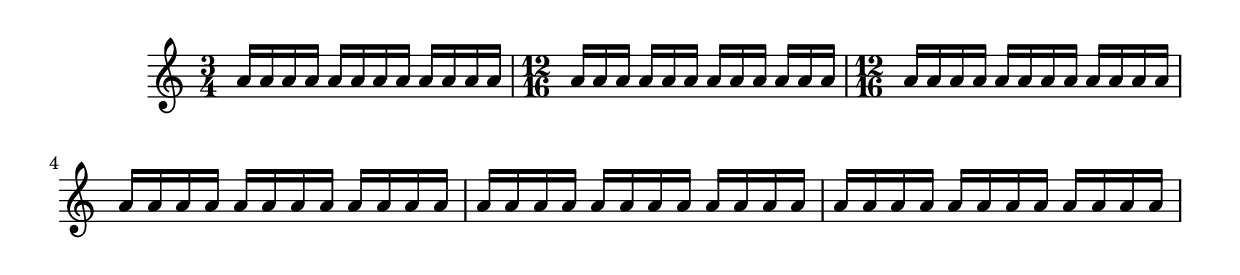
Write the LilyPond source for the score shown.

%% Do not edit this file; it is auto-generated from input/new
%% This file is in the public domain.
%% Note: this file works from version 2.12.0
\version "2.13.1"

\header {
  texidoces = "
La propiedad @code{measureLength} determina dónde se deben insertar
líneas divisorias y, con @code{beatLength} y @code{beatGrouping}, cómo
se deben generar las barras autoomáticas para las duraciones de barra
y compases para los que no hay ninguna regla definida para los finales
de barra. Este ejemplo muestra distintas dormas de controlar el
barrado mediante el establecimiento de estas propiedades. Las
explicaciones están en forma de comentarios dentro del código.

"
  doctitlees = "Utilización de beatLength y beatGrouping"

%% Translation of GIT committish :<0364058d18eb91836302a567c18289209d6e9706>
  texidocde = "
Die Eigenschaft @code{measureLength} bestimmt, wo Taktstriche eingefügt
werden sollen und, zusammen mit @code{beatLength} und
@code{beatGrouping}, wie automtische Balken für Notenlängen und
Taktarten, für die keine definierten Regeln gefunden werden, gesetzt
werden sollen.  Dieses Beispiel zeigt verschiedene Möglichkeiten,
die Balken zu kontrollieren, indem man diese Eigenschaften
beeinflusst.  Die Erklärungen werden als Kommentare im Quellcode
gegeben.
"
  doctitlede = "beatLength und beatGrouping benutzen"

  lsrtags = "rhythms"
  texidoc = "
The property @code{measureLength} determines where bar lines
should be inserted and, with @code{beatLength} and
@code{beatGrouping}, how automatic beams should be generated
for beam durations and time signatures for which no beam-ending
rules are defined.  This example shows several ways of controlling
beaming by setting these properties.  The explanations are shown
as comments in the code.
"
  doctitle = "Using beatLength and beatGrouping"
} % begin verbatim


\relative c'' {
  \time 3/4
  % The default in 3/4 time is to beam in three groups
  % each of a quarter note length
  a16 a a a a a a a a a a a

  \time 12/16
  % No auto-beaming is defined for 12/16
  a16 a a a a a a a a a a a

  \time 3/4
  % Change time signature symbol, but retain underlying 3/4 beaming
  \set Score.timeSignatureFraction = #'(12 . 16)
  a16 a a a a a a a a a a a

  % The 3/4 time default grouping of (1 1 1) and beatLength of 1/8
  % are not consistent with a measureLength of 3/4, so the beams
  % are grouped at beatLength intervals
  \set Score.beatLength = #(ly:make-moment 1 8)
  a16 a a a a a a a a a a a

  % Specify beams in groups of (3 3 2 3) 1/16th notes
  % 3+3+2+3=11, and 11*1/16<>3/4, so beatGrouping does not apply,
  % and beams are grouped at beatLength (1/16) intervals
  \set Score.beatLength = #(ly:make-moment 1 16)
  \set Score.beatGrouping = #'(3 3 2 3)
  a16 a a a a a a a a a a a

  % Specify beams in groups of (3 4 2 3) 1/16th notes
  % 3+4+2+3=12, and 12*1/16=3/4, so beatGrouping applies
  \set Score.beatLength = #(ly:make-moment 1 16)
  \set Score.beatGrouping = #'(3 4 2 3)
  a16 a a a a a a a a a a a
}

